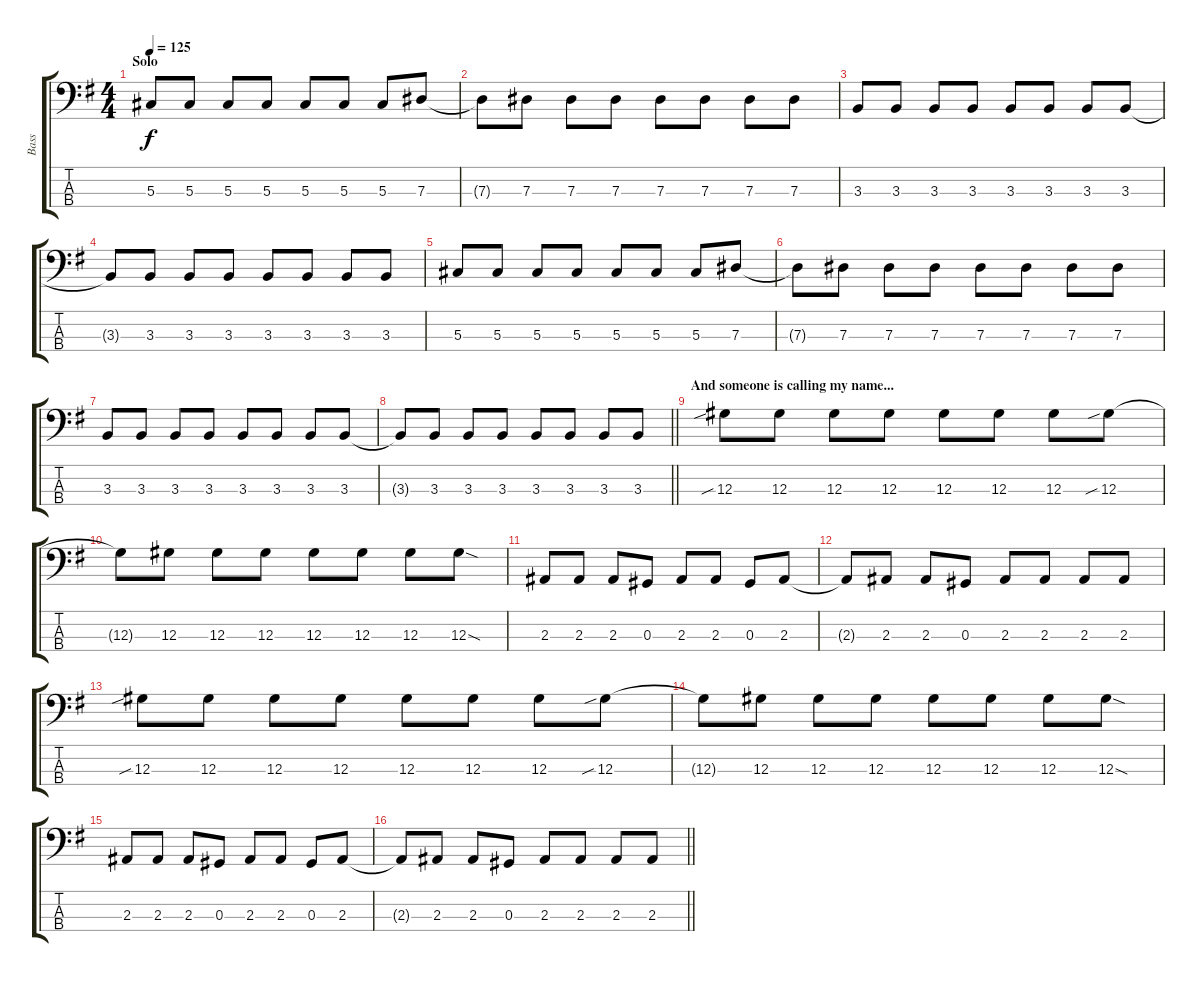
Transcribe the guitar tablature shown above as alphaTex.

\track ("Bass" "Bass") {instrument electricbasspick}
\staff {score tabs}
\tuning (Gb2 Db2 Ab1 Eb1) {hide}
\ts (4 4)
\section ("" "Solo")
\tempo 125
\clef f4
\ks g
5.3.8{dy f} 5.3.8 5.3.8 5.3.8 5.3.8 5.3.8 5.3.8 7.3.8 |
7.3{t}.8 7.3.8 7.3.8 7.3.8 7.3.8 7.3.8 7.3.8 7.3.8 |
3.3.8 3.3.8 3.3.8 3.3.8 3.3.8 3.3.8 3.3.8 3.3.8 |
3.3{t}.8 3.3.8 3.3.8 3.3.8 3.3.8 3.3.8 3.3.8 3.3.8 |
5.3.8 5.3.8 5.3.8 5.3.8 5.3.8 5.3.8 5.3.8 7.3.8 |
7.3{t}.8 7.3.8 7.3.8 7.3.8 7.3.8 7.3.8 7.3.8 7.3.8 |
3.3.8 3.3.8 3.3.8 3.3.8 3.3.8 3.3.8 3.3.8 3.3.8 |
\barLineRight lightlight
3.3{t}.8 3.3.8 3.3.8 3.3.8 3.3.8 3.3.8 3.3.8 3.3.8 |
\section ("" "And someone is calling my name...")
12.3{sib}.8 12.3.8 12.3.8 12.3.8 12.3.8 12.3.8 12.3.8 12.3{sib}.8 |
12.3{t}.8 12.3.8 12.3.8 12.3.8 12.3.8 12.3.8 12.3.8 12.3{sod}.8 |
2.3.8 2.3.8 2.3.8 0.3.8 2.3.8 2.3.8 0.3.8 2.3.8 |
2.3{t}.8 2.3.8 2.3.8 0.3.8 2.3.8 2.3.8 2.3.8 2.3.8 |
12.3{sib}.8 12.3.8 12.3.8 12.3.8 12.3.8 12.3.8 12.3.8 12.3{sib}.8 |
12.3{t}.8 12.3.8 12.3.8 12.3.8 12.3.8 12.3.8 12.3.8 12.3{sod}.8 |
2.3.8 2.3.8 2.3.8 0.3.8 2.3.8 2.3.8 0.3.8 2.3.8 |
\barLineRight lightlight
2.3{t}.8 2.3.8 2.3.8 0.3.8 2.3.8 2.3.8 2.3.8 2.3.8
